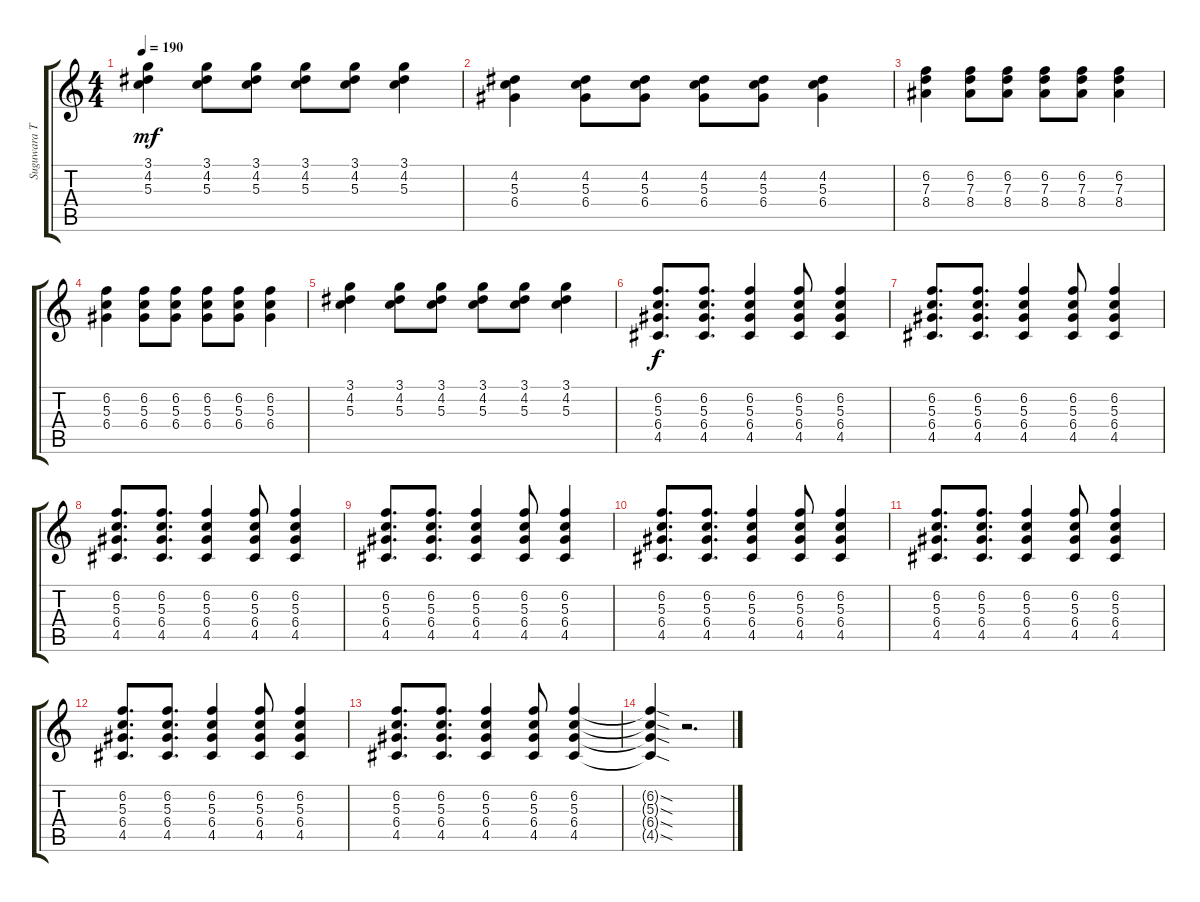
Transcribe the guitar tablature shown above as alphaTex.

\track ("Suguwara Takuro" "Suguwara T") {instrument overdrivenguitar}
\staff {score tabs}
\tuning (E4 B3 G3 D3 A2 E2) {hide}
\ts (4 4)
\tempo 190
\clef g2
\ks c
(3.1 4.2 5.3).4{dy mf} (3.1 4.2 5.3).8 (3.1 4.2 5.3).8 (3.1 4.2 5.3).8 (3.1 4.2 5.3).8 (3.1 4.2 5.3).4 |
(4.2 5.3 6.4).4 (4.2 5.3 6.4).8 (4.2 5.3 6.4).8 (4.2 5.3 6.4).8 (4.2 5.3 6.4).8 (4.2 5.3 6.4).4 |
(6.2 7.3 8.4).4 (6.2 7.3 8.4).8 (6.2 7.3 8.4).8 (6.2 7.3 8.4).8 (6.2 7.3 8.4).8 (6.2 7.3 8.4).4 |
(6.2 5.3 6.4).4 (6.2 5.3 6.4).8 (6.2 5.3 6.4).8 (6.2 5.3 6.4).8 (6.2 5.3 6.4).8 (6.2 5.3 6.4).4 |
(3.1 4.2 5.3).4 (3.1 4.2 5.3).8 (3.1 4.2 5.3).8 (3.1 4.2 5.3).8 (3.1 4.2 5.3).8 (3.1 4.2 5.3).4 |
(6.2 5.3 6.4 4.5).8{d dy f} (6.2 5.3 6.4 4.5).8{d} (6.2 5.3 6.4 4.5).4 (6.2 5.3 6.4 4.5).8 (6.2 5.3 6.4 4.5).4 |
(6.2 5.3 6.4 4.5).8{d} (6.2 5.3 6.4 4.5).8{d} (6.2 5.3 6.4 4.5).4 (6.2 5.3 6.4 4.5).8 (6.2 5.3 6.4 4.5).4 |
(6.2 5.3 6.4 4.5).8{d} (6.2 5.3 6.4 4.5).8{d} (6.2 5.3 6.4 4.5).4 (6.2 5.3 6.4 4.5).8 (6.2 5.3 6.4 4.5).4 |
(6.2 5.3 6.4 4.5).8{d} (6.2 5.3 6.4 4.5).8{d} (6.2 5.3 6.4 4.5).4 (6.2 5.3 6.4 4.5).8 (6.2 5.3 6.4 4.5).4 |
(6.2 5.3 6.4 4.5).8{d} (6.2 5.3 6.4 4.5).8{d} (6.2 5.3 6.4 4.5).4 (6.2 5.3 6.4 4.5).8 (6.2 5.3 6.4 4.5).4 |
(6.2 5.3 6.4 4.5).8{d} (6.2 5.3 6.4 4.5).8{d} (6.2 5.3 6.4 4.5).4 (6.2 5.3 6.4 4.5).8 (6.2 5.3 6.4 4.5).4 |
(6.2 5.3 6.4 4.5).8{d} (6.2 5.3 6.4 4.5).8{d} (6.2 5.3 6.4 4.5).4 (6.2 5.3 6.4 4.5).8 (6.2 5.3 6.4 4.5).4 |
(6.2 5.3 6.4 4.5).8{d} (6.2 5.3 6.4 4.5).8{d} (6.2 5.3 6.4 4.5).4 (6.2 5.3 6.4 4.5).8 (6.2 5.3 6.4 4.5).4 |
(6.2{sod t} 5.3{sod t} 6.4{sod t} 4.5{sod t}).4 r.2{d}
